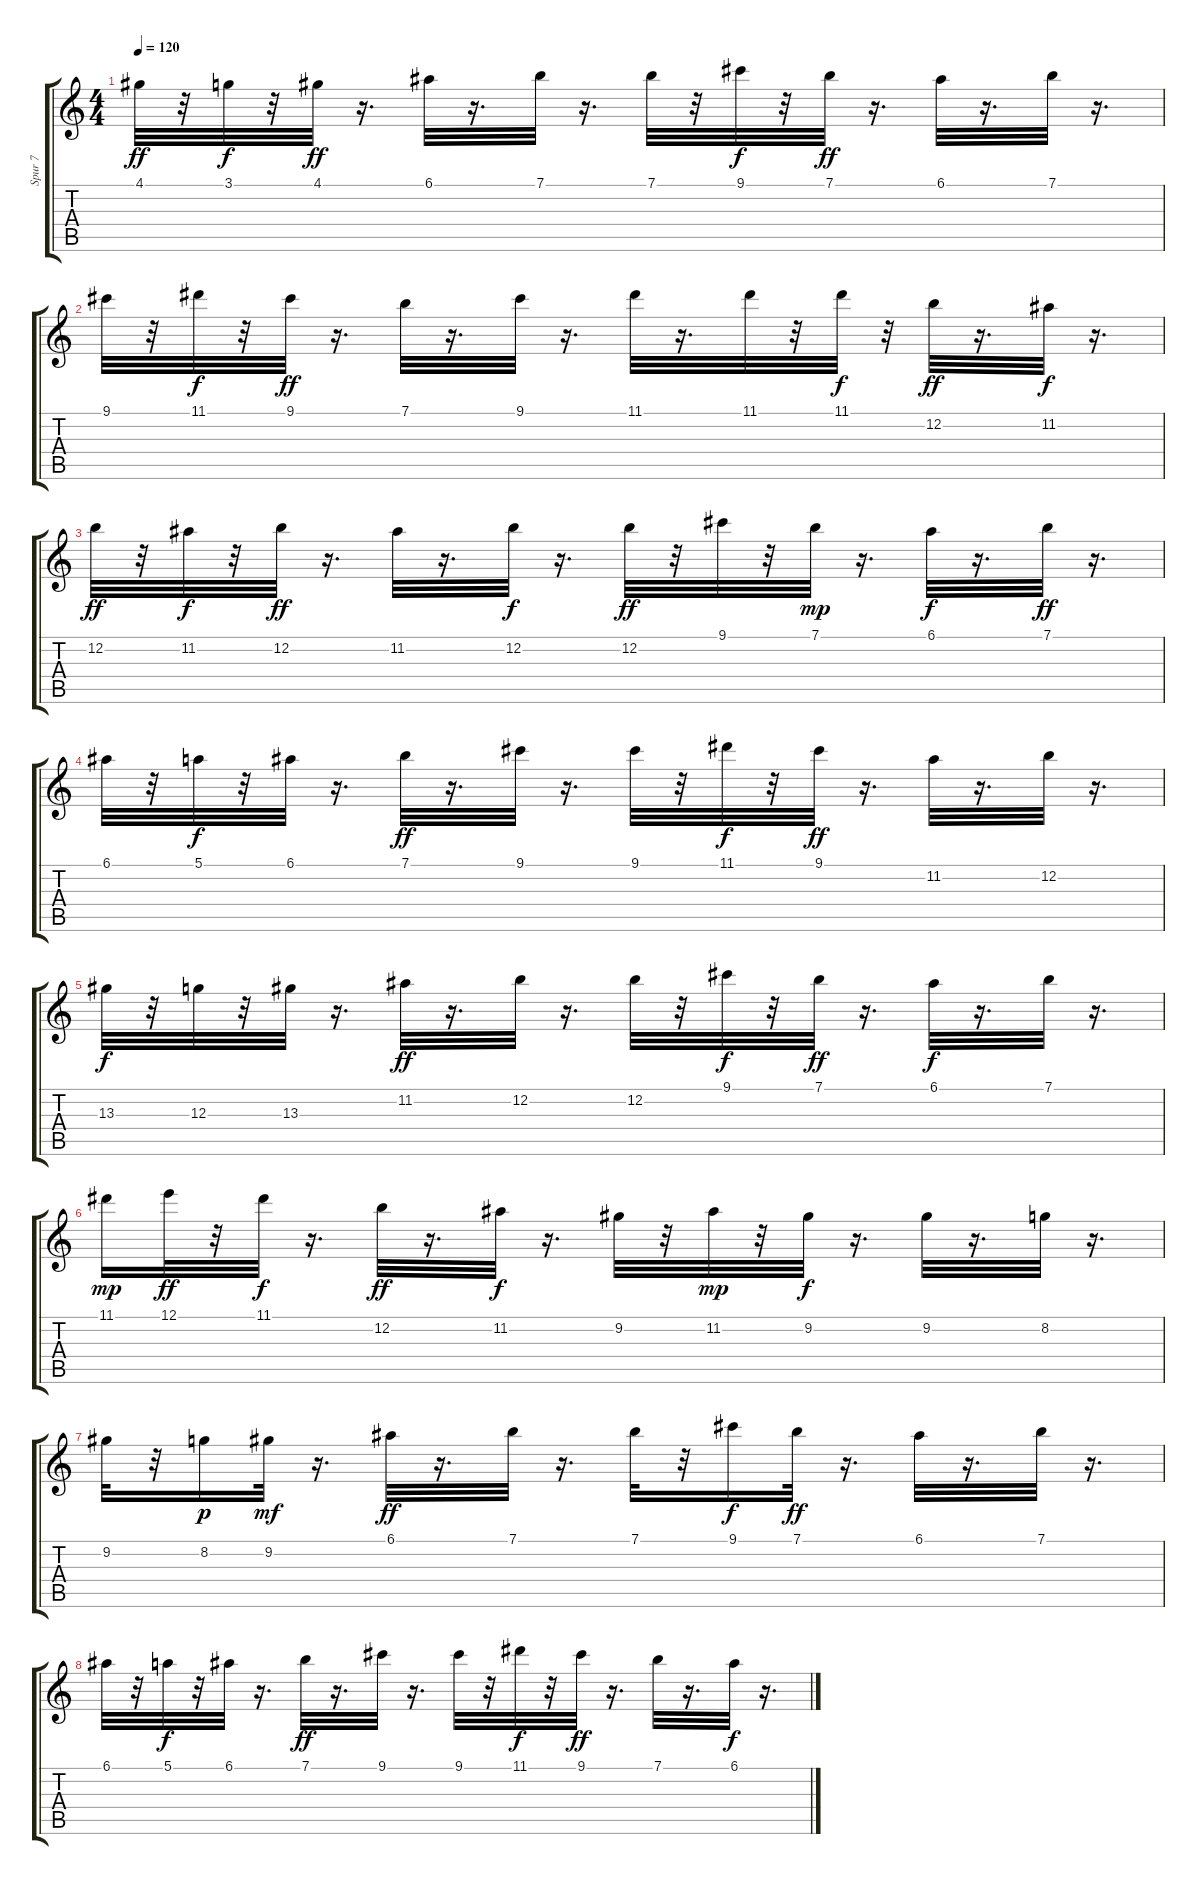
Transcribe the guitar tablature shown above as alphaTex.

\track ("Spur 7" "Spur 7") {instrument acousticguitarnylon}
\staff {score tabs}
\tuning (E4 B3 G3 D3 A2 E2) {hide}
\ts (4 4)
\tempo 120
\clef g2
\ks c
4.1.32{dy ff} r.32 3.1.32{dy f} r.32 4.1.32{dy ff} r.16{d} 6.1.32 r.16{d} 7.1.32 r.16{d} 7.1.32 r.32 9.1.32{dy f} r.32 7.1.32{dy ff} r.16{d} 6.1.32 r.16{d} 7.1.32 r.16{d} |
9.1.32 r.32 11.1.32{dy f} r.32 9.1.32{dy ff} r.16{d} 7.1.32 r.16{d} 9.1.32 r.16{d} 11.1.32 r.16{d} 11.1.32 r.32 11.1.32{dy f} r.32 12.2.32{dy ff} r.16{d} 11.2.32{dy f} r.16{d} |
12.2.32{dy ff} r.32 11.2.32{dy f} r.32 12.2.32{dy ff} r.16{d} 11.2.32 r.16{d} 12.2.32{dy f} r.16{d} 12.2.32{dy ff} r.32 9.1.32 r.32 7.1.32{dy mp} r.16{d} 6.1.32{dy f} r.16{d} 7.1.32{dy ff} r.16{d} |
6.1.32 r.32 5.1.32{dy f} r.32 6.1.32 r.16{d} 7.1.32{dy ff} r.16{d} 9.1.32 r.16{d} 9.1.32 r.32 11.1.32{dy f} r.32 9.1.32{dy ff} r.16{d} 11.2.32 r.16{d} 12.2.32 r.16{d} |
13.3.32{dy f} r.32 12.3.32 r.32 13.3.32 r.16{d} 11.2.32{dy ff} r.16{d} 12.2.32 r.16{d} 12.2.32 r.32 9.1.32{dy f} r.32 7.1.32{dy ff} r.16{d} 6.1.32{dy f} r.16{d} 7.1.32 r.16{d} |
11.1.16{dy mp} 12.1.32{dy ff} r.32 11.1.32{dy f} r.16{d} 12.2.32{dy ff} r.16{d} 11.2.32{dy f} r.16{d} 9.2.32 r.32 11.2.32{dy mp} r.32 9.2.32{dy f} r.16{d} 9.2.32 r.16{d} 8.2.32 r.16{d} |
9.2.32 r.32 8.2.16{dy p} 9.2.32{dy mf} r.16{d} 6.1.32{dy ff} r.16{d} 7.1.32 r.16{d} 7.1.32 r.32 9.1.16{dy f} 7.1.32{dy ff} r.16{d} 6.1.32 r.16{d} 7.1.32 r.16{d} |
6.1.32 r.32 5.1.32{dy f} r.32 6.1.32 r.16{d} 7.1.32{dy ff} r.16{d} 9.1.32 r.16{d} 9.1.32 r.32 11.1.32{dy f} r.32 9.1.32{dy ff} r.16{d} 7.1.32 r.16{d} 6.1.32{dy f} r.16{d}
